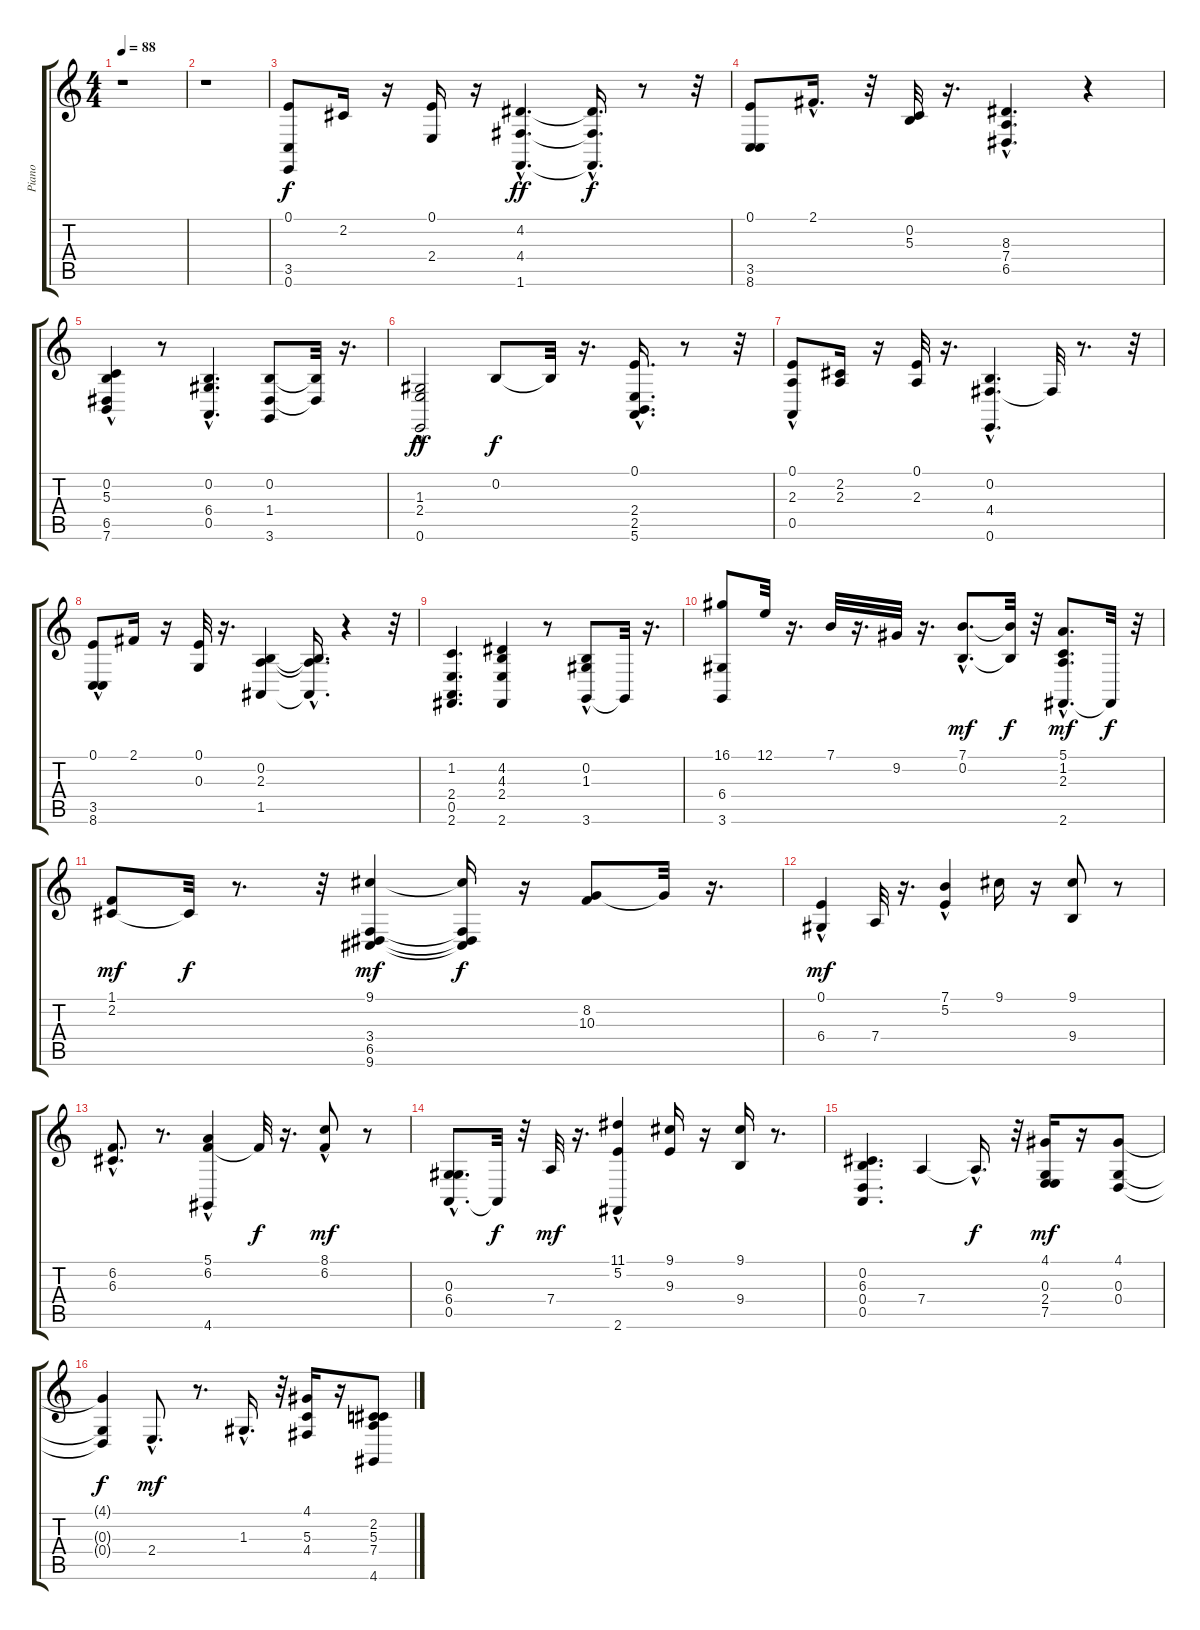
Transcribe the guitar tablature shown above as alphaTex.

\track ("Piano" "Piano") {instrument electricpiano1}
\staff {score tabs}
\tuning (E4 B3 G3 D3 A2 E2) {hide}
\ts (4 4)
\tempo 88
\clef g2
\ks c
r.1{dy f instrument electricpiano1} |
r.1 |
(0.1 3.5 0.6).8 2.2.16 r.16 (0.1 2.4).16 r.16 (4.2{hac} 4.4{hac} 1.6{hac}).4{d dy ff} (4.2{hac t} 4.4{t} 1.6{t}).16{d dy f} r.8 r.32 |
(0.1 3.5 8.6).8 2.1{hac}.16{d} r.32 (0.2 5.3).32 r.16{d} (8.3 7.4 6.5{hac}).4{d} r.4 |
(0.2{hac} 5.3{hac} 6.5 7.6{hac}).4 r.8 (0.2{hac} 6.4{hac} 0.5{hac}).4{d} (0.2 1.4 3.6).8 (0.2{t} 1.4{t}).32 r.16{d} |
(1.3 2.4 0.6{hac}).2{dy ff} 0.2.8{dy f} 0.2{t}.32 r.16{d} (0.1{hac} 2.4 2.5 5.6).16{d} r.8 r.32 |
(0.1{hac} 2.3{hac} 0.5).8 (2.2 2.3).16 r.16 (0.1 2.3).32 r.16{d} (0.2{hac} 4.4{hac} 0.6{hac}).4{d} 4.4{t}.32 r.8{d} r.32 |
(0.1{hac} 3.5 8.6).8 2.1.16 r.16 (0.1 0.3).32 r.16{d} (0.2 2.3 1.5).4 (0.2{t} 2.3{hac t} 1.5{hac t}).16{d} r.4 r.32 |
(1.2 2.4 0.5 2.6).4{d} (4.2 4.3 2.4 2.6).4 r.8 (0.2{hac} 1.3 3.6).8 3.6{t}.32 r.16{d} |
(16.1 6.4 3.6).8 12.1.32 r.16{d} 7.1.32 r.16{d} 9.2.32 r.16{d} (7.1{hac} 0.2{hac}).8{d dy mf} (7.1{t} 0.2{t}).32{dy f} r.32 (5.1{hac} 1.2{hac} 2.3{hac} 2.6{hac}).8{d dy mf} 2.6{t}.32{dy f} r.32 |
(1.1 2.2).8{dy mf} 2.2{t}.32{dy f} r.8{d} r.32 (9.1 3.4 6.5 9.6).4{dy mf} (9.1{t} 3.4{t} 6.5{t} 9.6{t}).16{dy f} r.16 (8.2 10.3).8 8.2{t}.32 r.16{d} |
(0.1 6.4{hac}).4{dy mf} 7.4.32 r.16{d} (7.1{hac} 5.2).4 9.1.16 r.16 (9.1 9.4).8 r.8 |
(6.2{hac} 6.3{hac}).8{d} r.8{d} (5.1 6.2 4.6{hac}).4 6.2{t}.32{dy f} r.16{d} (8.1{hac} 6.2).8{dy mf} r.8 |
(0.3 6.4 0.5{hac}).8{d} 0.5{t}.32{dy f} r.32 7.4.32{dy mf} r.16{d} (11.1{hac} 5.2{hac} 2.6{hac}).4 (9.1 9.3).16 r.16 (9.1 9.4).16 r.8{d} |
(0.2 6.3 0.4 0.5).4{d} 7.4.4 7.4{hac t}.16{d dy f} r.32 (4.1 0.3 2.4 7.5).16{dy mf} r.16 (4.1 0.3 0.4).8 |
(4.1{t} 0.3{t} 0.4{t}).4{dy f} 2.4{hac}.8{d dy mf} r.8{d} 1.3{hac}.16{d} r.32 (4.1 5.3 4.4).16 r.16 (2.2 5.3 7.4 4.6).8
